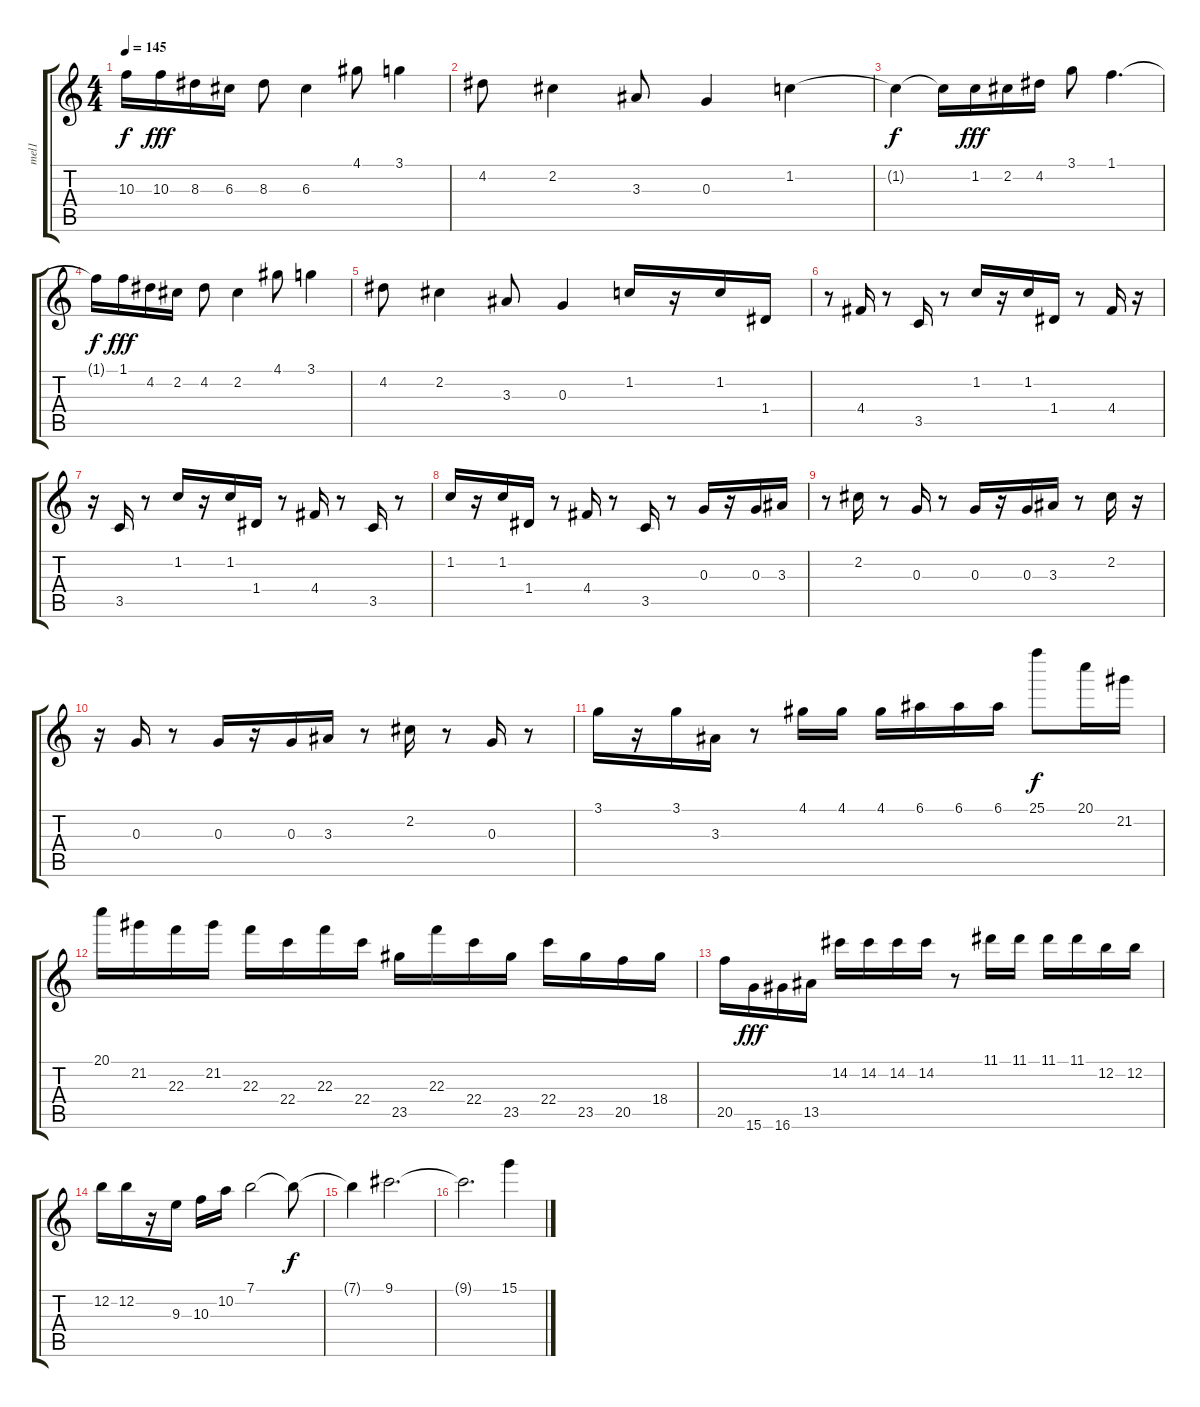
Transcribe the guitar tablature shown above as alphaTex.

\track ("mel1" "mel1") {instrument distortionguitar}
\staff {score tabs}
\tuning (E4 B3 G3 D3 A2 E2) {hide}
\ts (4 4)
\tempo 145
\clef g2
\ks c
10.3{t}.16{dy f} 10.3.16{dy fff} 8.3.16 6.3.16 8.3.8 6.3.4 4.1.8 3.1.4 |
4.2.8 2.2.4 3.3.8 0.3.4 1.2.4 |
1.2{t}.4{dy f} 1.2{t}.16 1.2.16{dy fff} 2.2.16 4.2.16 3.1.8 1.1.4{d} |
1.1{t}.16{dy f} 1.1.16{dy fff} 4.2.16 2.2.16 4.2.8 2.2.4 4.1.8 3.1.4 |
4.2.8 2.2.4 3.3.8 0.3.4 1.2.16 r.16 1.2.16 1.4.16 |
r.8 4.4.16 r.8 3.5.16 r.8 1.2.16 r.16 1.2.16 1.4.16 r.8 4.4.16 r.16 |
r.16 3.5.16 r.8 1.2.16 r.16 1.2.16 1.4.16 r.8 4.4.16 r.8 3.5.16 r.8 |
1.2.16 r.16 1.2.16 1.4.16 r.8 4.4.16 r.8 3.5.16 r.8 0.3.16 r.16 0.3.16 3.3.16 |
r.8 2.2.16 r.8 0.3.16 r.8 0.3.16 r.16 0.3.16 3.3.16 r.8 2.2.16 r.16 |
r.16 0.3.16 r.8 0.3.16 r.16 0.3.16 3.3.16 r.8 2.2.16 r.8 0.3.16 r.8 |
3.1.16 r.16 3.1.16 3.3.16 r.8 4.1.16 4.1.16 4.1.16 6.1.16 6.1.16 6.1.16 25.1.8{dy f} 20.1.16 21.2.16 |
20.1.16 21.2.16 22.3.16 21.2.16 22.3.16 22.4.16 22.3.16 22.4.16 23.5.16 22.3.16 22.4.16 23.5.16 22.4.16 23.5.16 20.5.16 18.4.16 |
20.5.16 15.6.16{dy fff} 16.6.16 13.5.16 14.2.16 14.2.16 14.2.16 14.2.16 r.8 11.1.16 11.1.16 11.1.16 11.1.16 12.2.16 12.2.16 |
12.2.16 12.2.16 r.16 9.3.16 10.3.16 10.2.16 7.1.2 7.1{t}.8{dy f} |
7.1{t}.4 9.1.2{d} |
9.1{t}.2{d} 15.1.4
